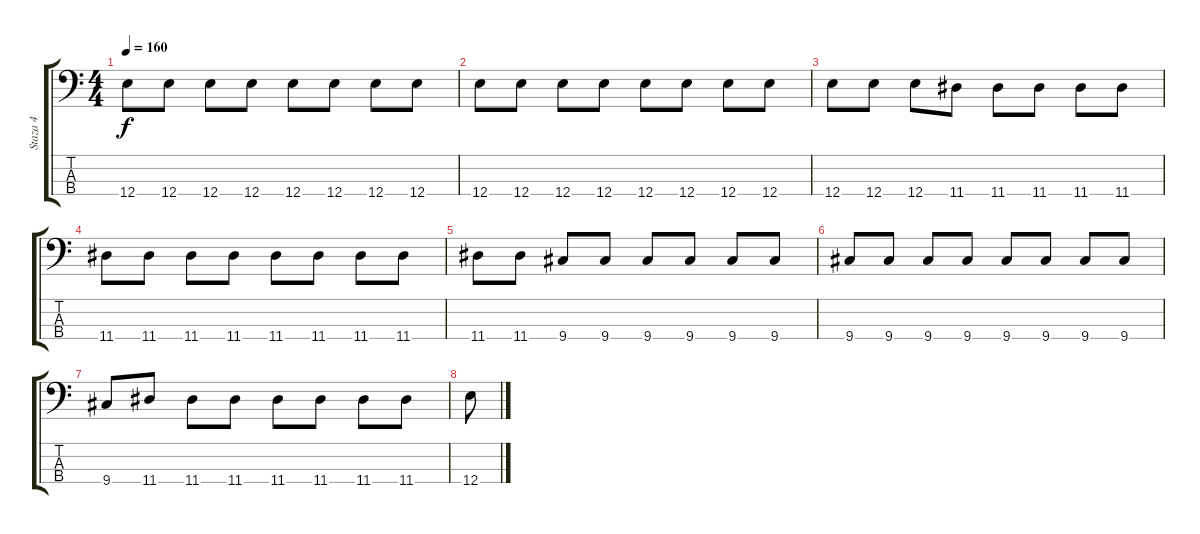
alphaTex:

\track ("Staza 4" "Staza 4") {instrument electricbasspick}
\staff {score tabs}
\tuning (G2 D2 A1 E1) {hide}
\ts (4 4)
\tempo 160
\clef f4
\ks c
12.4.8{dy f} 12.4.8 12.4.8 12.4.8 12.4.8 12.4.8 12.4.8 12.4.8 |
12.4.8 12.4.8 12.4.8 12.4.8 12.4.8 12.4.8 12.4.8 12.4.8 |
12.4.8 12.4.8 12.4.8 11.4.8 11.4.8 11.4.8 11.4.8 11.4.8 |
11.4.8 11.4.8 11.4.8 11.4.8 11.4.8 11.4.8 11.4.8 11.4.8 |
11.4.8 11.4.8 9.4.8 9.4.8 9.4.8 9.4.8 9.4.8 9.4.8 |
9.4.8 9.4.8 9.4.8 9.4.8 9.4.8 9.4.8 9.4.8 9.4.8 |
9.4.8 11.4.8 11.4.8 11.4.8 11.4.8 11.4.8 11.4.8 11.4.8 |
12.4.8
